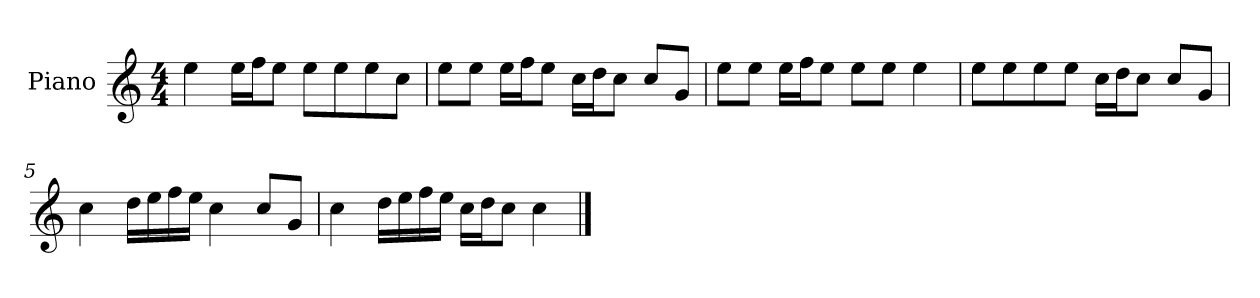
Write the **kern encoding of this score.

**kern
*part1
*staff1
*I"Piano
*I'P-no
*clefG2
*k[]
*M4/4
*MM90
=1
4ee\
16ee\LL
16ff\J
8ee\J
8ee\L
8ee\
8ee\
8cc\J
=2
8ee\L
8ee\J
16ee\LL
16ff\J
8ee\J
16cc\LL
16dd\J
8cc\J
8cc/L
8g/J
=3
8ee\L
8ee\J
16ee\LL
16ff\J
8ee\J
8ee\L
8ee\J
4ee\
=4
8ee\L
8ee\
8ee\
8ee\J
16cc\LL
16dd\J
8cc\J
8cc/L
8g/J
!!LO:LB:g=z
=5
4cc\
16dd\LL
16ee\
16ff\
16ee\JJ
4cc\
8cc/L
8g/J
=6
4cc\
16dd\LL
16ee\
16ff\
16ee\JJ
16cc\LL
16dd\J
8cc\J
4cc\
==
*-
